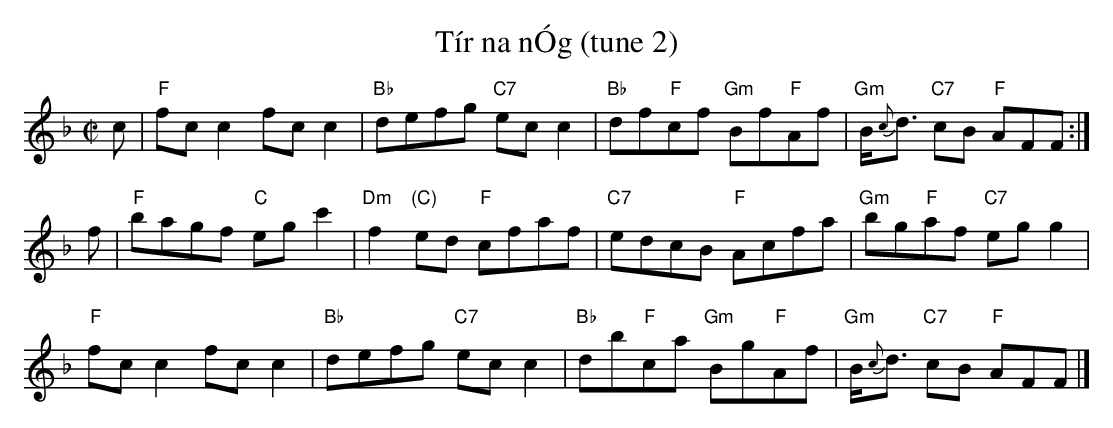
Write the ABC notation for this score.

X:1
T: T\'ir na n\'Og (tune 2)
M: C|
L: 1/8
K: F
c |\
"F"fcc2 fcc2 | "Bb"defg "C7"ecc2 | "Bb"df"F"cf "Gm"Bf"F"Af | "Gm"B<{c}d "C7"cB "F"AFF :|
f |\
"F"bagf "C"egc'2 | "Dm"f2"(C)"ed "F"cfaf | "C7"edcB "F"Acfa | "Gm"bg"F"af "C7"egg2 |
"F"fcc2 fcc2 | "Bb"defg "C7"ecc2 | "Bb"db"F"ca "Gm"Bg"F"Af | "Gm"B<{c}d "C7"cB "F"AFF |]
